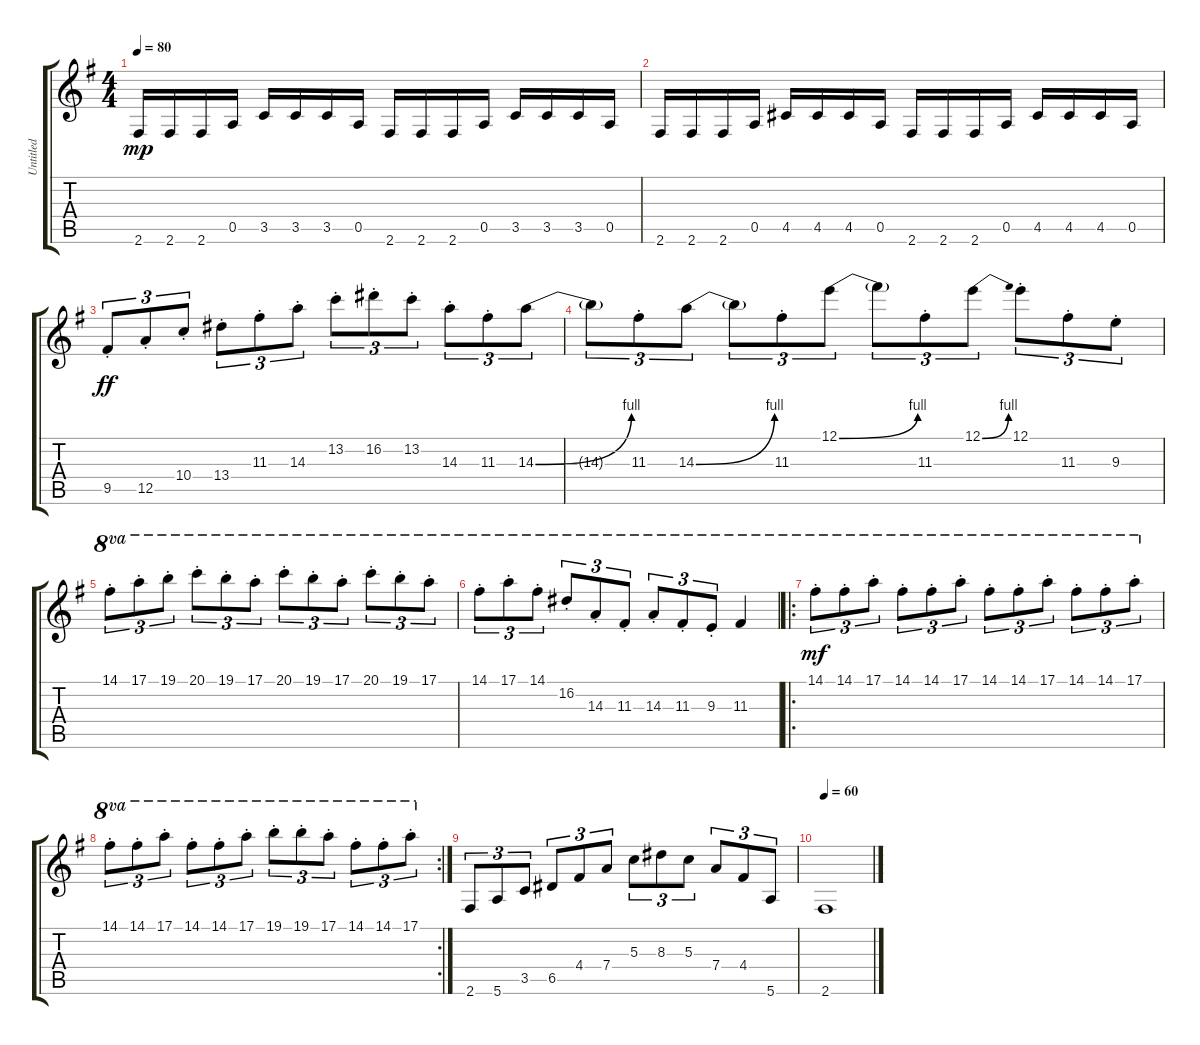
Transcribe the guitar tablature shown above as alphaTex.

\track ("Untitled" "Untitled") {instrument overdrivenguitar}
\staff {score tabs}
\tuning (E4 B3 G3 D3 A2 E2) {hide}
\ts (4 4)
\tempo 80
\clef g2
\ks g
2.6.16{dy mp} 2.6.16 2.6.16 0.5.16 3.5.16 3.5.16 3.5.16 0.5.16 2.6.16 2.6.16 2.6.16 0.5.16 3.5.16 3.5.16 3.5.16 0.5.16 |
2.6.16 2.6.16 2.6.16 0.5.16 4.5.16 4.5.16 4.5.16 0.5.16 2.6.16 2.6.16 2.6.16 0.5.16 4.5.16 4.5.16 4.5.16 0.5.16 |
9.5{st}.8{tu (3 2) dy ff} 12.5{st}.8{tu (3 2)} 10.4{st}.8{tu (3 2)} 13.4{st}.8{tu (3 2)} 11.3{st}.8{tu (3 2)} 14.3{st}.8{tu (3 2)} 13.2{st}.8{tu (3 2)} 16.2{st}.8{tu (3 2)} 13.2{st}.8{tu (3 2)} 14.3{st}.8{tu (3 2)} 11.3{st}.8{tu (3 2)} 14.3{be (bend 0 0 60 4)}.8{tu (3 2)} |
14.3{t}.8{tu (3 2)} 11.3{st}.8{tu (3 2)} 14.3{be (bend 0 0 60 4)}.8{tu (3 2)} 14.3{t}.8{tu (3 2)} 11.3{st}.8{tu (3 2)} 12.1{be (bend 0 0 60 4)}.8{tu (3 2)} 12.1{t}.8{tu (3 2)} 11.3{st}.8{tu (3 2)} 12.1{be (bend 0 0 60 4)}.8{tu (3 2)} 12.1{st}.8{tu (3 2)} 11.3{st}.8{tu (3 2)} 9.3{st}.8{tu (3 2)} |
14.1{st}.8{tu (3 2) ot 8va} 17.1{st}.8{tu (3 2) ot 8va} 19.1{st}.8{tu (3 2) ot 8va} 20.1{st}.8{tu (3 2) ot 8va} 19.1{st}.8{tu (3 2) ot 8va} 17.1{st}.8{tu (3 2) ot 8va} 20.1{st}.8{tu (3 2) ot 8va} 19.1{st}.8{tu (3 2) ot 8va} 17.1{st}.8{tu (3 2) ot 8va} 20.1{st}.8{tu (3 2) ot 8va} 19.1{st}.8{tu (3 2) ot 8va} 17.1{st}.8{tu (3 2) ot 8va} |
14.1{st}.8{tu (3 2) ot 8va} 17.1{st}.8{tu (3 2) ot 8va} 14.1{st}.8{tu (3 2) ot 8va} 16.2{st}.8{tu (3 2) ot 8va} 14.3{st}.8{tu (3 2) ot 8va} 11.3{st}.8{tu (3 2) ot 8va} 14.3{st}.8{tu (3 2) ot 8va} 11.3{st}.8{tu (3 2) ot 8va} 9.3{st}.8{tu (3 2) ot 8va} 11.3.4{ot 8va} |
\ro
14.1{st}.8{tu (3 2) ot 8va dy mf} 14.1{st}.8{tu (3 2) ot 8va} 17.1{st}.8{tu (3 2) ot 8va} 14.1{st}.8{tu (3 2) ot 8va} 14.1{st}.8{tu (3 2) ot 8va} 17.1{st}.8{tu (3 2) ot 8va} 14.1{st}.8{tu (3 2) ot 8va} 14.1{st}.8{tu (3 2) ot 8va} 17.1{st}.8{tu (3 2) ot 8va} 14.1{st}.8{tu (3 2) ot 8va} 14.1{st}.8{tu (3 2) ot 8va} 17.1{st}.8{tu (3 2) ot 8va} |
\rc 2
14.1{st}.8{tu (3 2) ot 8va} 14.1{st}.8{tu (3 2) ot 8va} 17.1{st}.8{tu (3 2) ot 8va} 14.1{st}.8{tu (3 2) ot 8va} 14.1{st}.8{tu (3 2) ot 8va} 17.1{st}.8{tu (3 2) ot 8va} 19.1{st}.8{tu (3 2) ot 8va} 19.1{st}.8{tu (3 2) ot 8va} 17.1{st}.8{tu (3 2) ot 8va} 14.1{st}.8{tu (3 2) ot 8va} 14.1{st}.8{tu (3 2) ot 8va} 17.1{st}.8{tu (3 2) ot 8va} |
2.6.8{tu (3 2)} 5.6.8{tu (3 2)} 3.5.8{tu (3 2)} 6.5.8{tu (3 2)} 4.4.8{tu (3 2)} 7.4.8{tu (3 2)} 5.3.8{tu (3 2)} 8.3.8{tu (3 2)} 5.3.8{tu (3 2)} 7.4.8{tu (3 2)} 4.4.8{tu (3 2)} 5.6.8{tu (3 2)} |
\tempo 60
2.6.1
